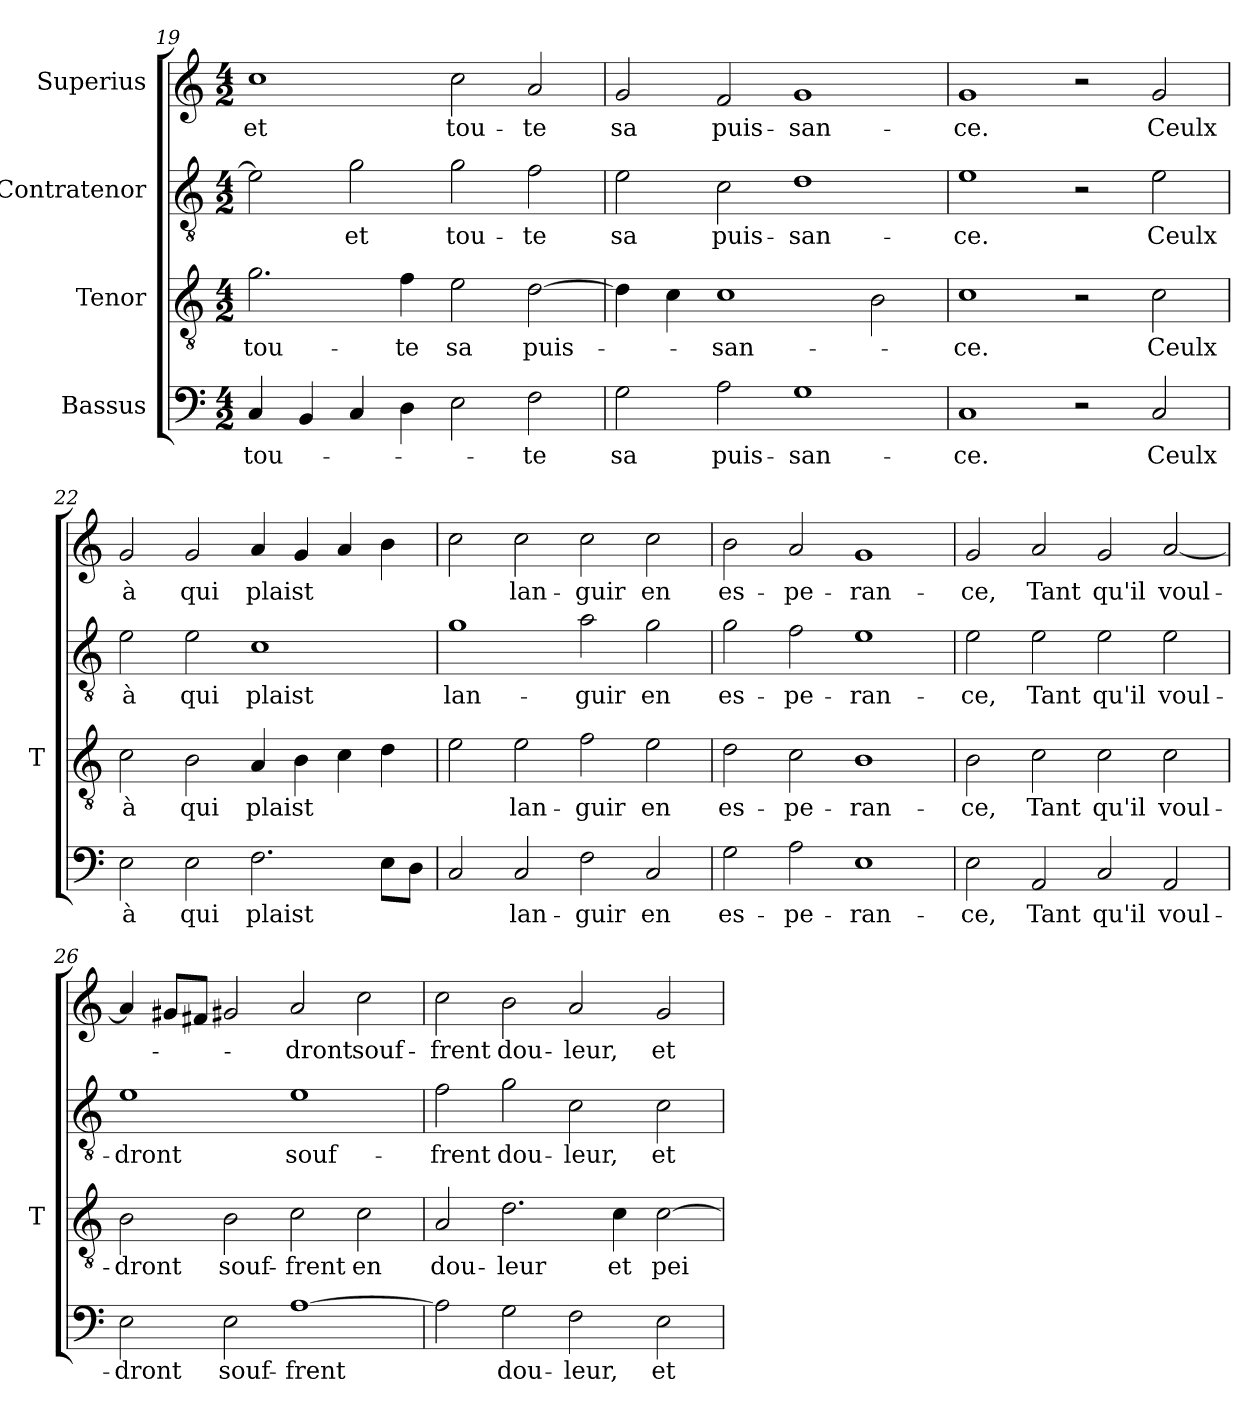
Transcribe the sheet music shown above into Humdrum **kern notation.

**kern	**text	**kern	**text	**kern	**text	**kern	**text
*part4	*part4	*part3	*part3	*part2	*part2	*part1	*part1
*staff4	*staff4	*staff3	*staff3	*staff2	*staff2	*staff1	*staff1
*I"Bassus	*	*I"Tenor	*	*I"Contratenor	*	*I"Superius	*
*	*	*I'T	*	*	*	*	*
*clefF4	*	*clefGv2	*	*clefGv2	*	*clefG2	*
*k[]	*	*k[]	*	*k[]	*	*k[]	*
*M4/2	*	*M4/2	*	*M4/2	*	*M4/2	*
=19	=19	=19	=19	=19	=19	=19	=19
4C	tou-	2.g	tou-	2e]	.	1cc	-et
4BB	.	.	.	.	.	.	.
4C	.	.	.	2g	-et	.	.
4D	.	4f	-te	.	.	.	.
2E	.	2e	-sa	2g	tou-	2cc	tou-
2F	-te	[2d	puis-	2f	-te	2a	-te
=20	=20	=20	=20	=20	=20	=20	=20
2G	-sa	4d]	.	2e	-sa	2g	-sa
.	.	4c	.	.	.	.	.
2A	puis-	1c	san-	2c	puis-	2f	puis-
1G	san-	.	.	1d	san-	1g	san-
.	.	2B	.	.	.	.	.
=21	=21	=21	=21	=21	=21	=21	=21
1C	-ce.	1c	-ce.	1e	-ce.	1g	-ce.
2r	.	2r	.	2r	.	2r	.
2C	-Ceulx	2c	-Ceulx	2e	-Ceulx	2g	-Ceulx
=22	=22	=22	=22	=22	=22	=22	=22
2E	-à	2c	-à	2e	-à	2g	-à
2E	-qui	2B	-qui	2e	-qui	2g	-qui
2.F	-plaist	4A	-plaist	1c	-plaist	4a	-plaist
.	.	4B	.	.	.	4g	.
.	.	4c	.	.	.	4a	.
8EL	.	4d	.	.	.	4b	.
8DJ	.	.	.	.	.	.	.
=23	=23	=23	=23	=23	=23	=23	=23
2C	.	2e	.	1g	lan-	2cc	.
2C	lan-	2e	lan-	.	.	2cc	lan-
2F	-guir	2f	-guir	2a	-guir	2cc	-guir
2C	-en	2e	-en	2g	-en	2cc	-en
=24	=24	=24	=24	=24	=24	=24	=24
2G	es-	2d	es-	2g	es-	2b	es-
2A	pe-	2c	pe-	2f	pe-	2a	pe-
1E	ran-	1B	ran-	1e	ran-	1g	ran-
=25	=25	=25	=25	=25	=25	=25	=25
2E	-ce,	2B	-ce,	2e	-ce,	2g	-ce,
2AA	-Tant	2c	-Tant	2e	-Tant	2a	-Tant
2C	-qu'il	2c	-qu'il	2e	-qu'il	2g	-qu'il
2AA	voul-	2c	voul-	2e	voul-	[2a	voul-
=26	=26	=26	=26	=26	=26	=26	=26
2E	-dront	2B	-dront	1e	-dront	4a]	.
.	.	.	.	.	.	8g#XL	.
.	.	.	.	.	.	8f#XJ	.
2E	souf-	2B	souf-	.	.	2g#X	.
[1A	-frent	2c	-frent	1e	souf-	2a	-dront
.	.	2c	-en	.	.	2cc	souf-
=27	=27	=27	=27	=27	=27	=27	=27
2A]	.	2A	dou-	2f	-frent	2cc	-frent
2G	dou-	2.d	-leur	2g	dou-	2b	dou-
2F	-leur,	.	.	2c	-leur,	2a	-leur,
.	.	4c	-et	.	.	.	.
2E	-et	[2c	pei-	2c	-et	2g	-et
=	=	=	=	=	=	=	=
*-	*-	*-	*-	*-	*-	*-	*-
